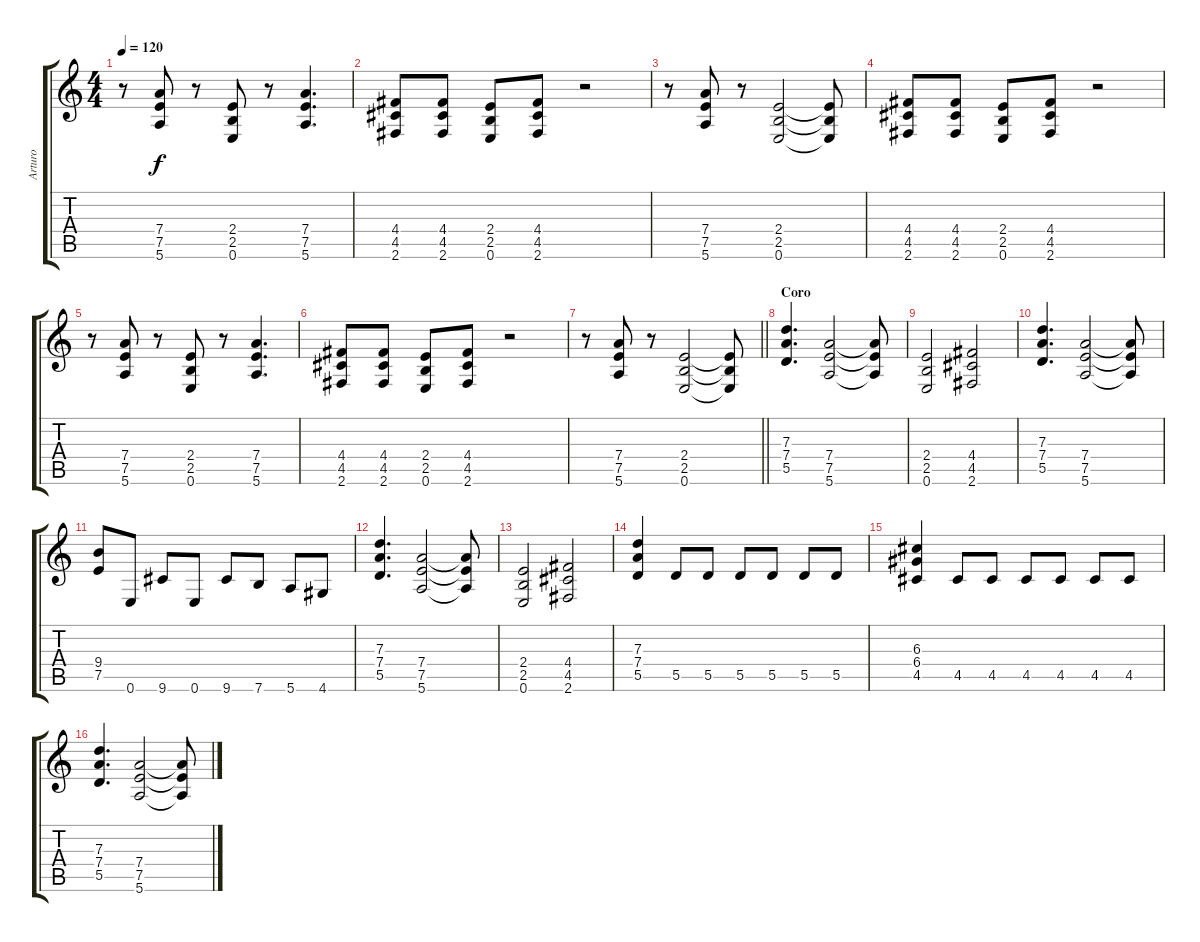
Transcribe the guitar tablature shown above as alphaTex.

\track ("Arturo" "Arturo") {instrument distortionguitar}
\staff {score tabs}
\tuning (E4 B3 G3 D3 A2 E2) {hide}
\ts (4 4)
\tempo 120
\clef g2
\ks c
r.8{dy f} (7.4 7.5 5.6).8 r.8 (2.4 2.5 0.6).8 r.8 (7.4 7.5 5.6).4{d} |
(4.4 4.5 2.6).8 (4.4 4.5 2.6).8 (2.4 2.5 0.6).8 (4.4 4.5 2.6).8 r.2 |
r.8 (7.4 7.5 5.6).8 r.8 (2.4 2.5 0.6).2 (2.4{t} 2.5{t} 0.6{t}).8 |
(4.4 4.5 2.6).8 (4.4 4.5 2.6).8 (2.4 2.5 0.6).8 (4.4 4.5 2.6).8 r.2 |
r.8 (7.4 7.5 5.6).8 r.8 (2.4 2.5 0.6).8 r.8 (7.4 7.5 5.6).4{d} |
(4.4 4.5 2.6).8 (4.4 4.5 2.6).8 (2.4 2.5 0.6).8 (4.4 4.5 2.6).8 r.2 |
\barLineRight lightlight
r.8 (7.4 7.5 5.6).8 r.8 (2.4 2.5 0.6).2 (2.4{t} 2.5{t} 0.6{t}).8 |
\section ("" "Coro")
(7.3 7.4 5.5).4{d} (7.4 7.5 5.6).2 (7.4{t} 7.5{t} 5.6{t}).8 |
(2.4 2.5 0.6).2 (4.4 4.5 2.6).2 |
(7.3 7.4 5.5).4{d} (7.4 7.5 5.6).2 (7.4{t} 7.5{t} 5.6{t}).8 |
(9.4 7.5).8 0.6.8 9.6.8 0.6.8 9.6.8 7.6.8 5.6.8 4.6.8 |
(7.3 7.4 5.5).4{d} (7.4 7.5 5.6).2 (7.4{t} 7.5{t} 5.6{t}).8 |
(2.4 2.5 0.6).2 (4.4 4.5 2.6).2 |
(7.3 7.4 5.5).4 5.5.8 5.5.8 5.5.8 5.5.8 5.5.8 5.5.8 |
(6.3 6.4 4.5).4 4.5.8 4.5.8 4.5.8 4.5.8 4.5.8 4.5.8 |
(7.3 7.4 5.5).4{d} (7.4 7.5 5.6).2 (7.4{t} 7.5{t} 5.6{t}).8
